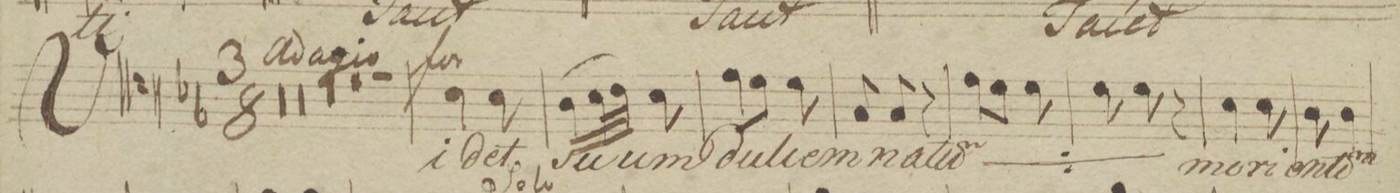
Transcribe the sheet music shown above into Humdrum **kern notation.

**kern	**text	**dynam
*I"Tenor.	*	*
*clefC4	*	*
*k[b-e-]	*	*
*M6/8	*	*
2.ryy	.	.
=2	=2	=2
2.ryy	.	.
=3	=3	=3
2.ryy	.	.
=4	=4	=4
2.ryy	.	.
=5	=5	=5
2.ryy	.	.
=6	=6	=6
2.ryy	.	.
=7	=7	=7
2.ryy	.	.
=8	=8	=8
2.ryy	.	.
=9	=9	=9
2.ryy	.	.
=10	=10	=10
2.ryy	.	.
=11	=11	=11
2.ryy	.	.
=12	=12	=12
2.ryy	.	.
=13	=13	=13
2.ryy	.	.
=14	=14	=14
2.ryy	.	.
=15	=15	=15
2.ryy	.	.
=16	=16	=16
2.ryy	.	.
=17	=17	=17
2.ryy	.	.
=18	=18	=18
2.ryy	.	.
=19	=19	=19
2.ryy	.	.
=20	=20	=20
2.ryy	.	.
=21	=21	=21
2.ryy	.	.
=22	=22	=22
2.ryy	.	.
=23	=23	=23
2.ryy	.	.
=24	=24	=24
2.ryy	.	.
=25	=25	=25
2.ryy	.	.
=26	=26	=26
2.ryy	.	.
=27	=27	=27
2.ryy	.	.
=28	=28	=28
2.ryy	.	.
=29	=29	=29
2.ryy	.	.
=30	=30	=30
2.ryy	.	.
=31	=31	=31
2.ryy	.	.
=32	=32	=32
2.ryy	.	.
=33	=33	=33
2.ryy	.	.
=34	=34	=34
2.ryy	.	.
=35	=35	=35
2.ryy	.	.
=36	=36	=36
2.ryy	.	.
=37	=37	=37
2.ryy	.	.
=38	=38	=38
2.ryy	.	.
=39	=39	=39
2.ryy	.	.
=40	=40	=40
2.ryy	.	.
=41	=41	=41
2.ryy	.	.
=42	=42	=42
2.ryy	.	.
=43	=43	=43
2.ryy	.	.
=44	=44	=44
2.ryy	.	.
=45	=45	=45
2.ryy	.	.
=46	=46	=46
2.ryy	.	.
=47	=47	=47
2.ryy	.	.
=48	=48	=48
2.ryy	.	.
=49	=49	=49
2.ryy	.	.
=50	=50	=50
2.ryy	.	.
=51	=51	=51
2.ryy	.	.
=52	=52	=52
2.ryy	.	.
=53	=53	=53
2.ryy	.	.
=54	=54	=54
2.ryy	.	.
=55	=55	=55
2.ryy	.	.
=56	=56	=56
2.ryy	.	.
=57	=57	=57
2.ryy	.	.
=58	=58	=58
2.ryy	.	.
=59	=59	=59
2.ryy	.	.
=60	=60	=60
2.ryy	.	.
=61	=61	=61
2.ryy	.	.
=62	=62	=62
2.ryy	.	.
=63	=63	=63
2.ryy	.	.
=64	=64	=64
2.ryy	.	.
=65	=65	=65
2.ryy	.	.
=66	=66	=66
2.ryy	.	.
=67	=67	=67
2.ryy	.	.
=68	=68	=68
2.ryy	.	.
=69	=69	=69
2.ryy	.	.
==70	==70	==70
*k[b-e-]	*	*
*M3/8	*	*
1.r	.	.
=71	=71	=71
=72	=72	=72
=73	=73	=73
=74	=74	=74
1.r	.	.
=75	=75	=75
=76	=76	=76
=77	=77	=77
=78	=78	=78
1.r	.	.
=79	=79	=79
=80	=80	=80
=81	=81	=81
=82	=82	=82
2.r	.	.
=83	=83	=83
=84	=84	=84
4.r	.	.
=85	=85	=85
*4\right	*	*
4B-\	Vi-	f
*8\right	*	*
8B-\	-det	.
=86	=86	=86
*16\right	*	*
(16A\LL	su-	.
*32\right	*	*
32B-\L	.	.
32c\JJJ)	.	.
8B-\	-um	.
8ryy	.	.
=87	=87	=87
8e-\L	dul-	.
8d\J	.	.
8d\	-cem	.
=88	=88	=88
8G/	na-	.
8G/	-tum	.
8r	.	.
=89	=89	=89
*	*ij	*
8e-\L	dul-	.
8d\J	.	.
8d\	-cem	.
=90	=90	=90
8d\	na-	.
8d\	-tum	.
*	*Xij	*
8r	.	.
=91	=91	=91
4B-\	mo-	.
8B-\	-ri-	.
=92	=92	=92
8A\	-en-	.
4A\	-tem	.
=93	=93	=93
*-	*-	*-
